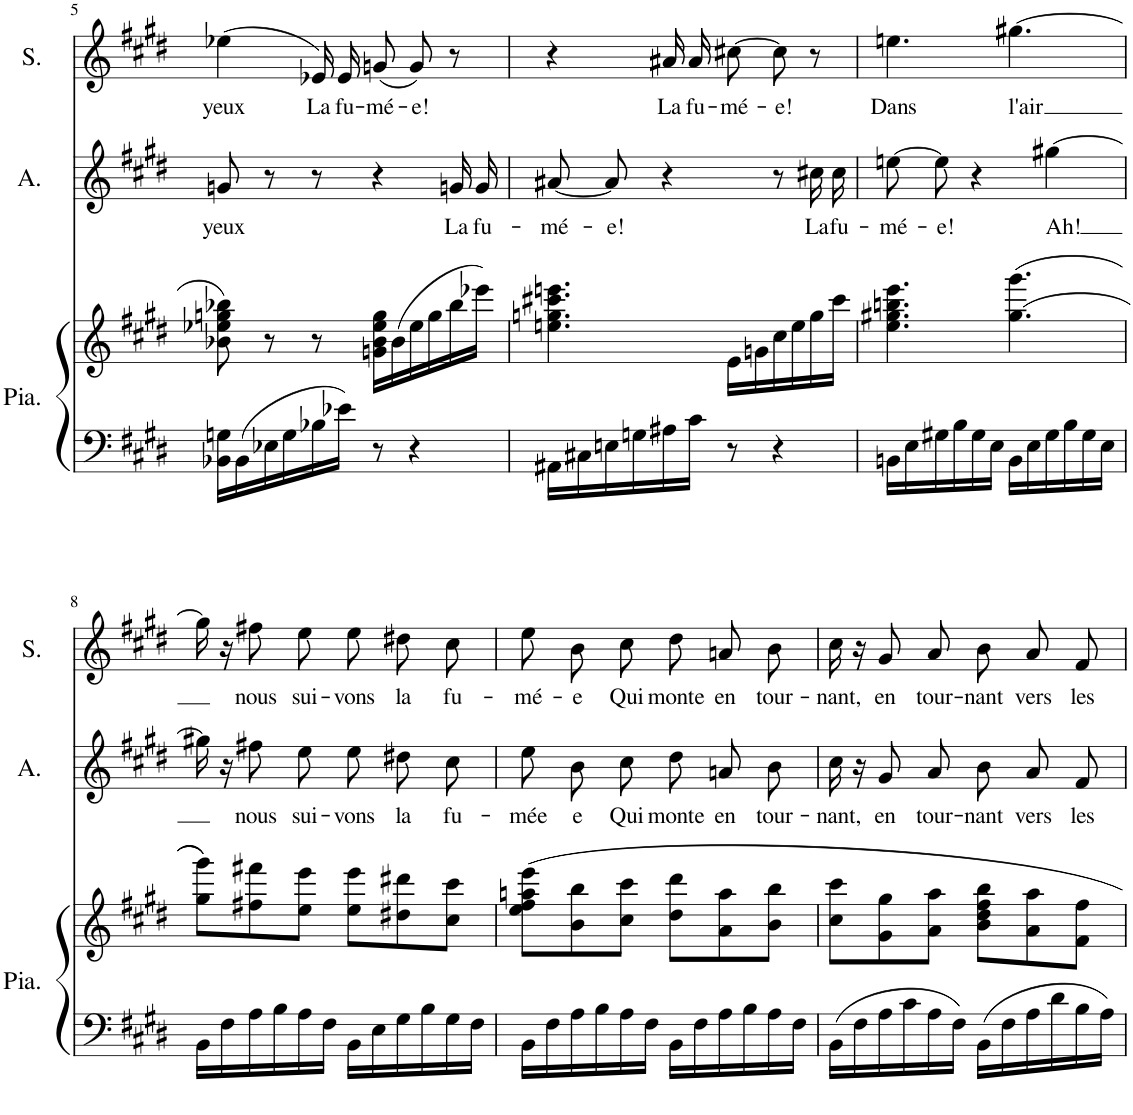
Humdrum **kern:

**kern	**kern	**kern	**text	**kern	**text
*part3	*part3	*part2	*part2	*part1	*part1
*staff4	*staff3	*staff2	*staff2	*staff1	*staff1
*I"Piano	*	*I"Alto	*	*I"Soprano	*
*I'Pia.	*	*I'A.	*	*I'S.	*
!!LO:PB:g=z
*clefF4	*clefG2	*clefG2	*	*clefG2	*
*k[f#c#g#d#]	*k[f#c#g#d#]	*k[f#c#g#d#]	*	*k[f#c#g#d#]	*
*M6/8	*M6/8	*M6/8	*	*M6/8	*
=5	=5	=5	=5	=5	=5
!	!	!	!LO:LY:b	!	!LO:LY:b
16BB-X\ 16Gn\LL	8b-X\ 8ee-X\ 8ggn\ 8bb-X\	8gn/	yeux	(4ee-X\	yeux
16BB-\	.	.	.	.	.
16E-X\	8r	8r	.	.	.
16G\	.	.	.	.	.
!	!	!	!	!	!LO:LY:b
16B-X\	8r	8r	.	16e-X/LL)	La
!	!	!	!	!	!LO:LY:b
16e-X\JJ	.	.	.	16e-/JJ	fu-
!	!	!	!	!	!LO:LY:b
8r	16gn\ 16b-\ 16ee-\ 16gg\LL	4r	.	(8gn/L	-mé-
.	(16b-\	.	.	.	.
!	!	!	!	!	!LO:LY:b
4r	16ee-\	.	.	8g/J)	-e!
.	16gg\	.	.	.	.
!	!	!	!LO:LY:b	!	!
.	16bb-\	16gn/LL	La	8r	.
!	!	!	!LO:LY:b	!	!
.	16eee-X\JJ)	16g/JJ	fu-	.	.
=6	=6	=6	=6	=6	=6
!	!	!	!LO:LY:b	!	!
16AA#X\LL	4.een\ 4.ggn\ 4.ccc#X\ 4.eeen\	[8a#X/L	-mé-	4r	.
16C#X\	.	.	.	.	.
!	!	!	!LO:LY:b	!	!
16En\	.	8a#/J]	-e!	.	.
16Gn\	.	.	.	.	.
!	!	!	!	!	!LO:LY:b
16A#X\	.	4r	.	16a#X/LL	La
!	!	!	!	!	!LO:LY:b
16c#\JJ	.	.	.	16a#/JJ	fu-
!	!	!	!	!	!LO:LY:b
8r	16e\LL	.	.	[8cc#X\L	-mé-
.	16gn\	.	.	.	.
!	!	!	!	!	!LO:LY:b
4r	16cc#\	8r	.	8cc#\J]	-e!
.	16ee\	.	.	.	.
!	!	!	!LO:LY:b	!	!
.	16gg\	16cc#X\LL	La	8r	.
!	!	!	!LO:LY:b	!	!
.	16ccc#\JJ	16cc#\JJ	fu-	.	.
=7	=7	=7	=7	=7	=7
!	!	!	!LO:LY:b	!	!LO:LY:b
16BBn\LL	4.ee\ 4.gg#X\ 4.bbn\ 4.eee\	[8een\L	-mé-	4.een\	Dans
16E\	.	.	.	.	.
!	!	!	!LO:LY:b	!	!
16G#X\	.	8ee\J]	-e!	.	.
16B\	.	.	.	.	.
16G#\	.	4r	.	.	.
16E\JJ	.	.	.	.	.
!	!	!	!	!	!LO:LY:b
16BB\LL	((4.gg#\ 4.ggg#\	.	.	[4.gg#X\	-l'air
16E\	.	.	.	.	.
!	!	!	!LO:LY:b	!	!
16G#\	.	[4gg#X\	Ah!	.	.
16B\	.	.	.	.	.
16G#\	.	.	.	.	.
16E\JJ	.	.	.	.	.
!!LO:LB:g=z
=8	=8	=8	=8	=8	=8
16BB\LL	8gg#\ 8ggg#\L))	16gg#X\]	.	16gg#\]	.
16F#\	.	16r	.	16r	.
!	!	!	!LO:LY:b	!	!LO:LY:b
16A\	8ff#X\ 8fff#X\	8ff#X\L	nous	8ff#X\L	nous
16B\	.	.	.	.	.
!	!	!	!LO:LY:b	!	!LO:LY:b
16A\	8ee\ 8eee\J	8ee\J	sui-	8ee\J	sui-
16F#\JJ	.	.	.	.	.
!	!	!	!LO:LY:b	!	!LO:LY:b
16BB\LL	8ee\ 8eee\L	8ee\L	-vons	8ee\L	-vons
16E\	.	.	.	.	.
!	!	!	!LO:LY:b	!	!LO:LY:b
16G#\	8dd#X\ 8ddd#X\	8dd#X\	la	8dd#X\	la
16B\	.	.	.	.	.
!	!	!	!LO:LY:b	!	!LO:LY:b
16G#\	8cc#\ 8ccc#\J	8cc#\J	fu-	8cc#\J	fu-
16F#\JJ	.	.	.	.	.
=9	=9	=9	=9	=9	=9
!	!	!	!LO:LY:b	!	!LO:LY:b
16BB\LL	8ee\ 8ff#\ 8aan\ 8eee\L	8ee\L	-mée	8ee\L	-mé-
16F#\	.	.	.	.	.
!	!	!	!LO:LY:b	!	!LO:LY:b
16A\	8b\ 8bb\	8b\	e	8b\	-e
16B\	.	.	.	.	.
!	!	!	!LO:LY:b	!	!LO:LY:b
16A\	8cc#\ 8ccc#\J	8cc#\J	Qui	8cc#\J	Qui
16F#\JJ	.	.	.	.	.
!	!	!	!LO:LY:b	!	!LO:LY:b
16BB\LL	8dd#\ 8ddd#\L	8dd#\L	monte	8dd#\L	monte
16F#\	.	.	.	.	.
!	!	!	!LO:LY:b	!	!LO:LY:b
16A\	8a\ 8aa\	8an\	en	8an\	en
16B\	.	.	.	.	.
!	!	!	!LO:LY:b	!	!LO:LY:b
16A\	8b\ 8bb\J	8b\J	tour-	8b\J	tour-
16F#\JJ	.	.	.	.	.
=10	=10	=10	=10	=10	=10
!	!	!	!LO:LY:b	!	!LO:LY:b
16BB\LL	8cc#\ 8ccc#\L	16cc#\	-nant,	16cc#\	-nant,
16F#\	.	16r	.	16r	.
!	!	!	!LO:LY:b	!	!LO:LY:b
16A\	8g#\ 8gg#\	8g#/L	en	8g#/L	en
16c#\	.	.	.	.	.
!	!	!	!LO:LY:b	!	!LO:LY:b
16A\	8a\ 8aa\J	8a/J	tour-	8a/J	tour-
16F#\JJ	.	.	.	.	.
!	!	!	!LO:LY:b	!	!LO:LY:b
16BB\LL	8b\ 8dd#\ 8ff#\ 8bb\L	8b/L	-nant	8b/L	-nant
16F#\	.	.	.	.	.
!	!	!	!LO:LY:b	!	!LO:LY:b
16A\	8a\ 8aa\	8a/	vers	8a/	vers
16d#\	.	.	.	.	.
!	!	!	!LO:LY:b	!	!LO:LY:b
16B\	8f#\ 8ff#\J	8f#/J	les	8f#/J	les
16A\JJ	.	.	.	.	.
=	=	=	=	=	=
*-	*-	*-	*-	*-	*-
